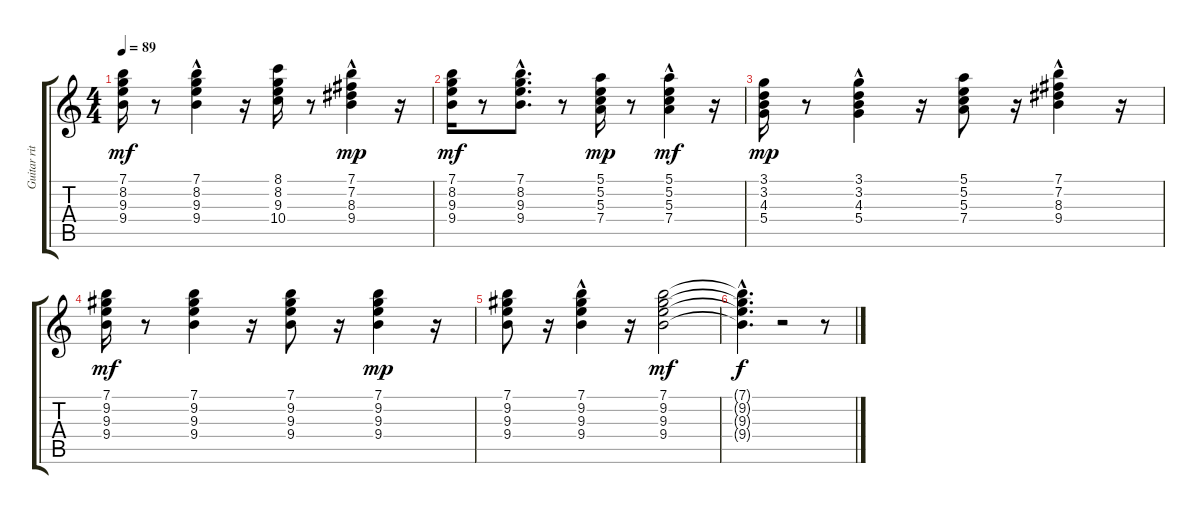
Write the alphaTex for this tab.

\track ("Guitar ritmo" "Guitar rit") {instrument acousticguitarsteel}
\staff {score tabs}
\tuning (E4 B3 G3 D3 A2 E2) {hide}
\ts (4 4)
\tempo 89
\clef g2
\ks c
(7.1 8.2 9.3 9.4).16{dy mf} r.8 (7.1{hac} 8.2{hac} 9.3{hac} 9.4).4 r.16 (8.1 8.2 9.3 10.4).16 r.8 (7.1{hac} 7.2{hac} 8.3{hac} 9.4).4{dy mp} r.16 |
(7.1 8.2 9.3 9.4).16{dy mf} r.8 (7.1{hac} 8.2{hac} 9.3{hac} 9.4{hac}).8{d} r.8 (5.1 5.2 5.3 7.4).16{dy mp} r.8 (5.1 5.2{hac} 5.3{hac} 7.4).4{dy mf} r.16 |
(3.1 3.2 4.3 5.4).16{dy mp} r.8 (3.1 3.2{hac} 4.3{hac} 5.4).4 r.16 (5.1 5.2 5.3 7.4).8 r.16 (7.1{hac} 7.2{hac} 8.3{hac} 9.4).4 r.16 |
(7.1 9.2 9.3 9.4).16{dy mf} r.8 (7.1 9.2 9.3 9.4).4 r.16 (7.1 9.2 9.3 9.4).8 r.16 (7.1 9.2 9.3 9.4).4{dy mp} r.16 |
(7.1 9.2 9.3 9.4).8 r.16 (7.1 9.2 9.3{hac} 9.4).4 r.16 (7.1 9.2 9.3 9.4).2{dy mf} |
(7.1{hac t} 9.2{t} 9.3{hac t} 9.4{hac t}).4{d dy f} r.2 r.8
